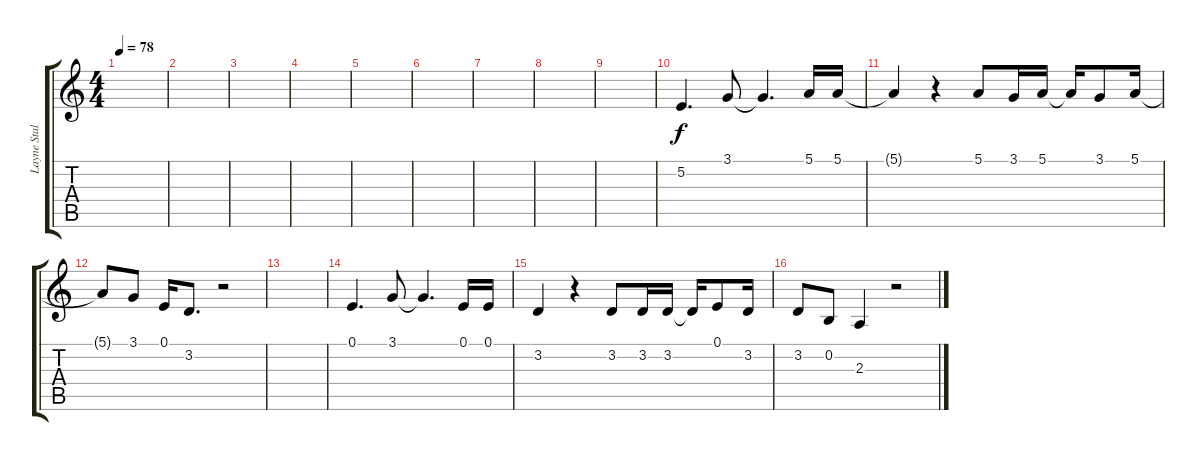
\track ("Layne Staley - Lead Vocals" "Layne Stal") {instrument lead1square}
\staff {score tabs}
\tuning (E4 B3 G3 D3 A2 D2) {hide}
\ts (4 4)
\tempo 78
\clef g2
\ks c
|
|
|
|
|
|
|
|
|
5.2.4{d} 3.1.8 3.1{t}.4{d} 5.1.16 5.1.16 |
5.1{t}.4 r.4 5.1.8 3.1.16 5.1.16 5.1{t}.16 3.1.8 5.1.16 |
5.1{t}.8 3.1.8 0.1.16 3.2.8{d} r.2 |
|
0.1.4{d} 3.1.8 3.1{t}.4{d} 0.1.16 0.1.16 |
3.2.4 r.4 3.2.8 3.2.16 3.2.16 3.2{t}.16 0.1.8 3.2.16 |
3.2.8 0.2.8 2.3.4 r.2
